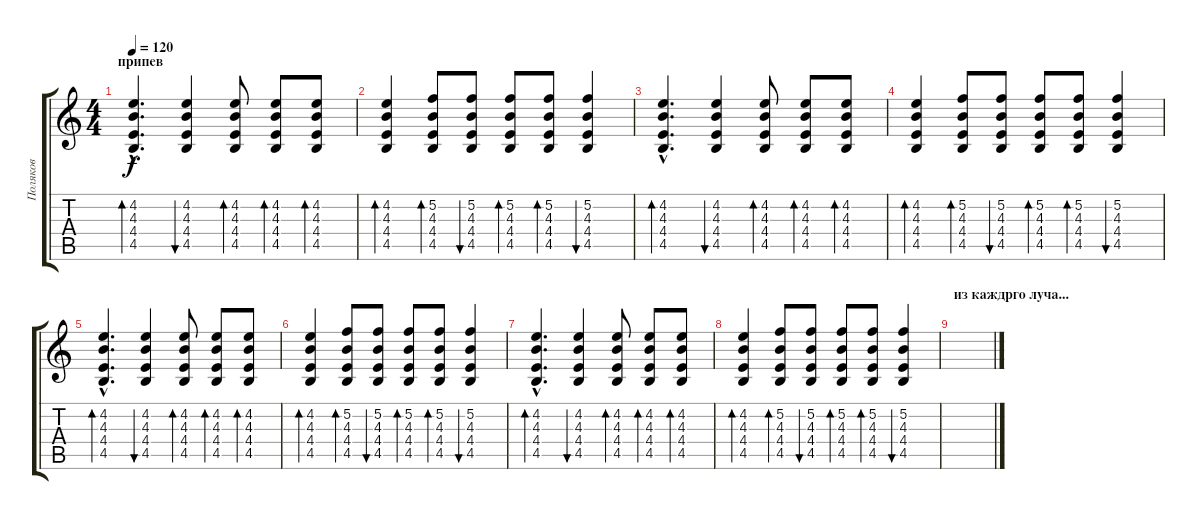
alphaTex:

\track ("Поляков" "Поляков") {instrument acousticguitarsteel}
\staff {score tabs}
\tuning (E4 C4 G3 C3 G2 C2) {hide}
\ts (4 4)
\section ("" "припев")
\tempo 120
\clef g2
\ks c
(4.2{hac} 4.3{hac} 4.4{hac} 4.5{hac}).4{d bd 60 dy f} (4.2 4.3 4.4 4.5).4{bu 60} (4.2 4.3 4.4 4.5).8{bd 60} (4.2 4.3 4.4 4.5).8{bd 60} (4.2 4.3 4.4 4.5).8{bd 60} |
(4.2 4.3 4.4 4.5).4{bd 60} (5.2 4.3 4.4 4.5).8{bd 60} (5.2 4.3 4.4 4.5).8{bu 60} (5.2 4.3 4.4 4.5).8{bd 60} (5.2 4.3 4.4 4.5).8{bd 60} (5.2 4.3 4.4 4.5).4{bu 60} |
(4.2{hac} 4.3{hac} 4.4{hac} 4.5{hac}).4{d bd 60} (4.2 4.3 4.4 4.5).4{bu 60} (4.2 4.3 4.4 4.5).8{bd 60} (4.2 4.3 4.4 4.5).8{bd 60} (4.2 4.3 4.4 4.5).8{bd 60} |
(4.2 4.3 4.4 4.5).4{bd 60} (5.2 4.3 4.4 4.5).8{bd 60} (5.2 4.3 4.4 4.5).8{bu 60} (5.2 4.3 4.4 4.5).8{bd 60} (5.2 4.3 4.4 4.5).8{bd 60} (5.2 4.3 4.4 4.5).4{bu 60} |
(4.2{hac} 4.3{hac} 4.4{hac} 4.5{hac}).4{d bd 60} (4.2 4.3 4.4 4.5).4{bu 60} (4.2 4.3 4.4 4.5).8{bd 60} (4.2 4.3 4.4 4.5).8{bd 60} (4.2 4.3 4.4 4.5).8{bd 60} |
(4.2 4.3 4.4 4.5).4{bd 60} (5.2 4.3 4.4 4.5).8{bd 60} (5.2 4.3 4.4 4.5).8{bu 60} (5.2 4.3 4.4 4.5).8{bd 60} (5.2 4.3 4.4 4.5).8{bd 60} (5.2 4.3 4.4 4.5).4{bu 60} |
(4.2{hac} 4.3{hac} 4.4{hac} 4.5{hac}).4{d bd 60} (4.2 4.3 4.4 4.5).4{bu 60} (4.2 4.3 4.4 4.5).8{bd 60} (4.2 4.3 4.4 4.5).8{bd 60} (4.2 4.3 4.4 4.5).8{bd 60} |
(4.2 4.3 4.4 4.5).4{bd 60} (5.2 4.3 4.4 4.5).8{bd 60} (5.2 4.3 4.4 4.5).8{bu 60} (5.2 4.3 4.4 4.5).8{bd 60} (5.2 4.3 4.4 4.5).8{bd 60} (5.2 4.3 4.4 4.5).4{bu 60} |
\section ("" "из каждрго луча...")
